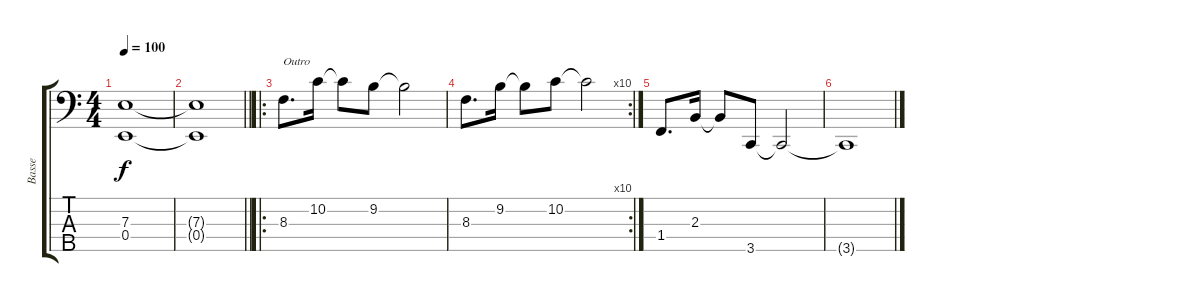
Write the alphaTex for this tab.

\track ("Basse" "Basse") {instrument electricbassfinger}
\staff {score tabs}
\tuning (G2 D2 A1 E1 A0) {hide}
\ts (4 4)
\tempo 100
\clef f4
\ks c
(7.3{t} 0.4{t}).1{dy f} |
\barLineRight lightlight
(7.3{t} 0.4{t}).1 |
\ro
8.3.8{d txt "Outro"} 10.2.16 10.2{t}.8 9.2.8 9.2{t}.2 |
\rc 10
8.3.8{d} 9.2.16 9.2{t}.8 10.2.8 10.2{t}.2 |
1.4.8{d} 2.3.16 2.3{t}.8 3.5.8 3.5{t}.2 |
3.5{t}.1
